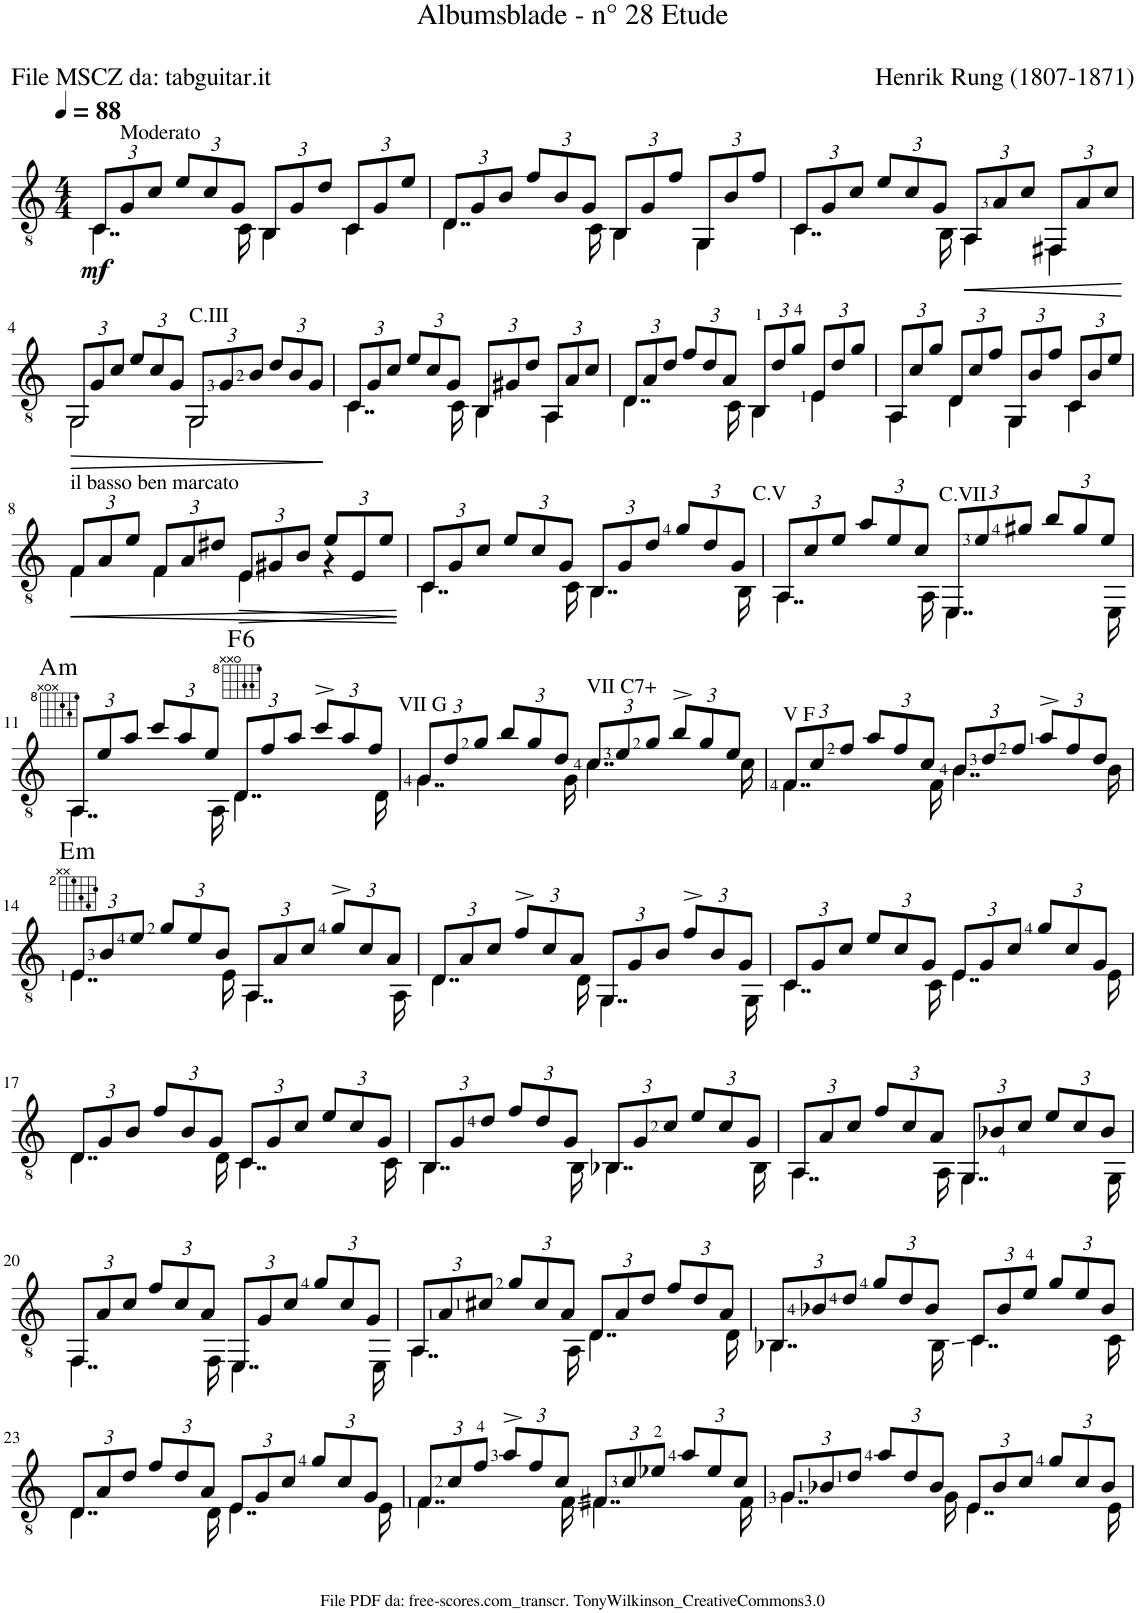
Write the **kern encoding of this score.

**kern	**dynam	**harte
*part1	*part1	*part1
*staff1	*staff1	*
*I"Guitar	*	*
*I'Guit.	*	*
*clefGv2	*	*
*k[]	*	*
*M4/4	*	*
*MM88	*	*
*Xbrackettup	*	*
=1	=1	=1
*^	*	*
!	!	!LO:DY:b	!
12C/L	4..C\	mf	.
!LO:TX:a:t=Moderato	!	!	!
12G/	.	.	.
12c/J	.	.	.
12e/L	.	.	.
12c/	.	.	.
12G/J	.	.	.
.	16C\	.	.
12BB/L	4BB\	.	.
12G/	.	.	.
12d/J	.	.	.
12C/L	4C\	.	.
12G/	.	.	.
12e/J	.	.	.
=2	=2	=2	=2
12D/L	4..D\	.	.
12G/	.	.	.
12B/J	.	.	.
12f/L	.	.	.
12B/	.	.	.
12G/J	.	.	.
.	16C\	.	.
12BB/L	4BB\	.	.
12G/	.	.	.
12f/J	.	.	.
12GG/L	4GG\	.	.
12B/	.	.	.
12f/J	.	.	.
=3	=3	=3	=3
12C/L	4..C\	.	.
12G/	.	.	.
12c/J	.	.	.
12e/L	.	.	.
12c/	.	.	.
12G/J	.	.	.
.	16BB\	.	.
!	!	!LO:HP:b	!
12AA/L	4AA\	<	.
12A/	.	.	.
12c/J	.	.	.
12FF#X/L	4FF#\	.	.
12A/	.	.	.
12c/J	.	.	.
*v	*v	*	*
.	[	.
!!LO:LB:g=z
=4	=4	=4
!LO:N:head=open	!LO:HP:b	!
*^	*	*
12GG/L	2GG\	>	.
12G/	.	.	.
12c/J	.	.	.
12e/L	.	.	.
12c/	.	.	.
12G/J	.	.	.
!LO:TX:a:t=C.III	!	!	!
!LO:N:head=open	!	!	!
12GG/L	2GG\	.	.
12G/	.	.	.
12B/J	.	.	.
12d/L	.	.	.
12B/	.	.	.
12G/J	.	.	.
*v	*v	*	*
.	]	.
=5	=5	=5
*^	*	*
12C/L	4..C\	.	.
12G/	.	.	.
12c/J	.	.	.
12e/L	.	.	.
12c/	.	.	.
12G/J	.	.	.
.	16C\	.	.
12BB/L	4BB\	.	.
12G#X/	.	.	.
12d/J	.	.	.
12AA/L	4AA\	.	.
12A/	.	.	.
12c/J	.	.	.
=6	=6	=6	=6
12D/L	4..D\	.	.
12A/	.	.	.
12d/J	.	.	.
12f/L	.	.	.
12d/	.	.	.
12A/J	.	.	.
.	16C\	.	.
12BB/L	4BB\	.	.
12d/	.	.	.
12g/J	.	.	.
12E/L	4E\	.	.
12d/	.	.	.
12g/J	.	.	.
=7	=7	=7	=7
12AA/L	4AA\	.	.
12c/	.	.	.
12g/J	.	.	.
12D/L	4D\	.	.
12c/	.	.	.
12f/J	.	.	.
12GG/L	4GG\	.	.
12B/	.	.	.
12f/J	.	.	.
12C/L	4C\	.	.
12B/	.	.	.
12e/J	.	.	.
!!LO:LB:g=z	!!
=8	=8	=8	=8
!LO:TX:a:t=il basso ben marcato	!	!	!
!	!	!LO:HP:b	!
12F/L	4F\	<	.
12A/	.	.	.
12e/J	.	.	.
12F/L	4F\	.	.
12A/	.	.	.
12d#X/J	.	.	.
!	!	!LO:HP:b	!
12E/L	4E\	>	.
12G#X/	.	.	.
12B/J	.	.	.
12e/L	4r	.	.
12E/	.	.	.
12e/J	.	.	.
*v	*v	*	*
.	[ ]	.
=9	=9	=9
*^	*	*
12C/L	4..C\	.	.
12G/	.	.	.
12c/J	.	.	.
12e/L	.	.	.
12c/	.	.	.
12G/J	.	.	.
.	16C\	.	.
12BB/L	4..BB\	.	.
12G/	.	.	.
12d/J	.	.	.
12g/L	.	.	.
12d/	.	.	.
12G/J	.	.	.
.	16BB\	.	.
=10	=10	=10	=10
12AA/L	4..AA\	.	.
!LO:TX:a:t=C.V	!	!	!
12c/	.	.	.
12e/J	.	.	.
12a/L	.	.	.
12e/	.	.	.
12c/J	.	.	.
.	16AA\	.	.
!LO:TX:a:t=C.VII	!	!	!
12EE/L	4..EE\	.	.
12e/	.	.	.
12g#X/J	.	.	.
12b/L	.	.	.
12g#/	.	.	.
12e/J	.	.	.
.	16EE\	.	.
!!LO:LB:g=z	!!
=11	=11	=11	=11
!	!	!	!LO:H:kt=m
12AA/L	4..AA\	.	A:min
12e/	.	.	.
12a/J	.	.	.
12cc/L	.	.	.
12a/	.	.	.
12e/J	.	.	.
.	16AA\	.	.
!	!	!	!LO:H:kt=6
12D/L	4..D\	.	F:maj6
12f/	.	.	.
12a/J	.	.	.
12cc^/L	.	.	.
12a/	.	.	.
12f/J	.	.	.
.	16D\	.	.
=12	=12	=12	=12
!LO:TX:a:t=VII G	!	!	!
12G/L	4..G\	.	.
12d/	.	.	.
12g/J	.	.	.
12b/L	.	.	.
12g/	.	.	.
12d/J	.	.	.
.	16G\	.	.
!LO:TX:a:t=VII C7+	!	!	!
12c/L	4..c\	.	.
12e/	.	.	.
12g/J	.	.	.
12b^/L	.	.	.
12g/	.	.	.
12e/J	.	.	.
.	16c\	.	.
=13	=13	=13	=13
!LO:TX:a:t=V F	!	!	!
12F/L	4..F\	.	.
12c/	.	.	.
12f/J	.	.	.
12a/L	.	.	.
12f/	.	.	.
12c/J	.	.	.
.	16F\	.	.
12B/L	4..B\	.	.
12d/	.	.	.
12f/J	.	.	.
12a^/L	.	.	.
12f/	.	.	.
12d/J	.	.	.
.	16B\	.	.
!!LO:LB:g=z	!!
=14	=14	=14	=14
!	!	!	!LO:H:kt=m
12E/L	4..E\	.	E:min
12B/	.	.	.
12e/J	.	.	.
12g/L	.	.	.
12e/	.	.	.
12B/J	.	.	.
.	16E\	.	.
12AA/L	4..AA\	.	.
12A/	.	.	.
12c/J	.	.	.
12g^/L	.	.	.
12c/	.	.	.
12A/J	.	.	.
.	16AA\	.	.
=15	=15	=15	=15
12D/L	4..D\	.	.
12A/	.	.	.
12c/J	.	.	.
12f^/L	.	.	.
12c/	.	.	.
12A/J	.	.	.
.	16D\	.	.
12GG/L	4..GG\	.	.
12G/	.	.	.
12B/J	.	.	.
12f^/L	.	.	.
12B/	.	.	.
12G/J	.	.	.
.	16GG\	.	.
=16	=16	=16	=16
12C/L	4..C\	.	.
12G/	.	.	.
12c/J	.	.	.
12e/L	.	.	.
12c/	.	.	.
12G/J	.	.	.
.	16C\	.	.
12E/L	4..E\	.	.
12G/	.	.	.
12c/J	.	.	.
12g/L	.	.	.
12c/	.	.	.
12G/J	.	.	.
.	16E\	.	.
!!LO:LB:g=z	!!
=17	=17	=17	=17
12D/L	4..D\	.	.
12G/	.	.	.
12B/J	.	.	.
12f/L	.	.	.
12B/	.	.	.
12G/J	.	.	.
.	16D\	.	.
12C/L	4..C\	.	.
12G/	.	.	.
12c/J	.	.	.
12e/L	.	.	.
12c/	.	.	.
12G/J	.	.	.
.	16C\	.	.
=18	=18	=18	=18
12BB/L	4..BB\	.	.
12G/	.	.	.
12d/J	.	.	.
12f/L	.	.	.
12d/	.	.	.
12G/J	.	.	.
.	16BB\	.	.
12BB-X/L	4..BB-\	.	.
12G/	.	.	.
12c/J	.	.	.
12e/L	.	.	.
12c/	.	.	.
12G/J	.	.	.
.	16BB-\	.	.
=19	=19	=19	=19
12AA/L	4..AA\	.	.
12A/	.	.	.
12c/J	.	.	.
12f/L	.	.	.
12c/	.	.	.
12A/J	.	.	.
.	16AA\	.	.
12GG/L	4..GG\	.	.
12B-X/	.	.	.
12c/J	.	.	.
12e/L	.	.	.
12c/	.	.	.
12B-/J	.	.	.
.	16GG\	.	.
!!LO:LB:g=z	!!
=20	=20	=20	=20
12FF/L	4..FF\	.	.
12A/	.	.	.
12c/J	.	.	.
12f/L	.	.	.
12c/	.	.	.
12A/J	.	.	.
.	16FF\	.	.
12EE/L	4..EE\	.	.
12G/	.	.	.
12c/J	.	.	.
12g/L	.	.	.
12c/	.	.	.
12G/J	.	.	.
.	16EE\	.	.
=21	=21	=21	=21
12AA/L	4..AA\	.	.
12A/	.	.	.
12c#X/J	.	.	.
12g/L	.	.	.
12c#/	.	.	.
12A/J	.	.	.
.	16AA\	.	.
12D/L	4..D\	.	.
12A/	.	.	.
12d/J	.	.	.
12f/L	.	.	.
12d/	.	.	.
12A/J	.	.	.
.	16D\	.	.
=22	=22	=22	=22
12BB-X/L	4..BB-\	.	.
12B-X/	.	.	.
12d/J	.	.	.
12g/L	.	.	.
12d/	.	.	.
12B-/J	.	.	.
.	16BB-\	.	.
12C/L	4..C\	.	.
12B-/	.	.	.
12e/J	.	.	.
12g/L	.	.	.
12e/	.	.	.
12B-/J	.	.	.
.	16C\	.	.
!!LO:LB:g=z	!!
=23	=23	=23	=23
12D/L	4..D\	.	.
12A/	.	.	.
12d/J	.	.	.
12f/L	.	.	.
12d/	.	.	.
12A/J	.	.	.
.	16D\	.	.
12E/L	4..E\	.	.
12G/	.	.	.
12c/J	.	.	.
12g/L	.	.	.
12c/	.	.	.
12G/J	.	.	.
.	16E\	.	.
=24	=24	=24	=24
12F/L	4..F\	.	.
12c/	.	.	.
12f/J	.	.	.
12a^/L	.	.	.
12f/	.	.	.
12c/J	.	.	.
.	16F\	.	.
12F#X/L	4..F#\	.	.
12c/	.	.	.
12e-X/J	.	.	.
12a/L	.	.	.
12e-/	.	.	.
12c/J	.	.	.
.	16F#\	.	.
=25	=25	=25	=25
12G/L	4..G\	.	.
12B-X/	.	.	.
12d/J	.	.	.
12a/L	.	.	.
12d/	.	.	.
12B-/J	.	.	.
.	16G\	.	.
12E/L	4..E\	.	.
12B-/	.	.	.
12c/J	.	.	.
12g/L	.	.	.
12c/	.	.	.
12B-/J	.	.	.
.	16E\	.	.
*v	*v	*	*
=	=	=
*-	*-	*-
